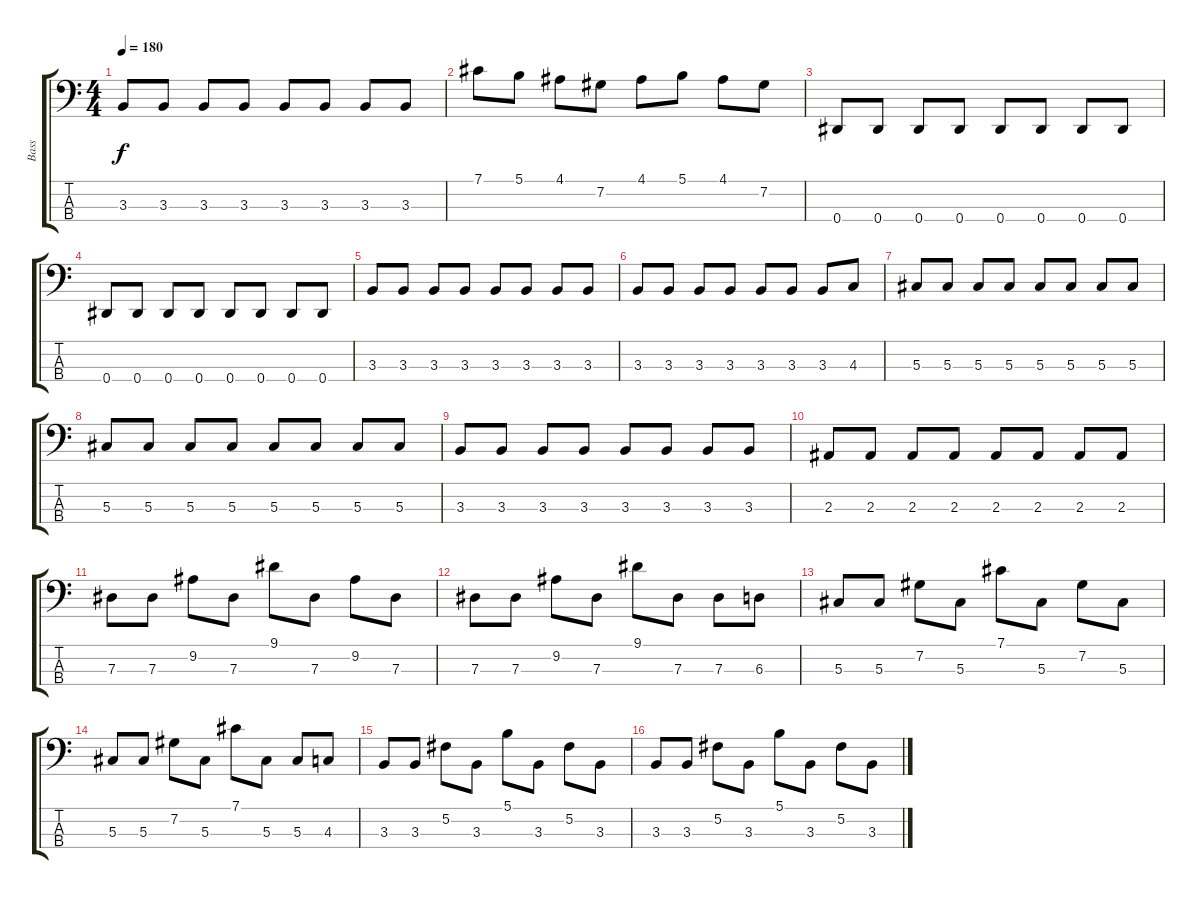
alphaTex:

\track ("Bass" "Bass") {instrument electricbasspick}
\staff {score tabs}
\tuning (Gb2 Db2 Ab1 Eb1) {hide}
\ts (4 4)
\tempo 180
\clef f4
\ks c
3.3.8{dy f} 3.3.8 3.3.8 3.3.8 3.3.8 3.3.8 3.3.8 3.3.8 |
7.1.8 5.1.8 4.1.8 7.2.8 4.1.8 5.1.8 4.1.8 7.2.8 |
0.4.8 0.4.8 0.4.8 0.4.8 0.4.8 0.4.8 0.4.8 0.4.8 |
0.4.8 0.4.8 0.4.8 0.4.8 0.4.8 0.4.8 0.4.8 0.4.8 |
3.3.8 3.3.8 3.3.8 3.3.8 3.3.8 3.3.8 3.3.8 3.3.8 |
3.3.8 3.3.8 3.3.8 3.3.8 3.3.8 3.3.8 3.3.8 4.3.8 |
5.3.8 5.3.8 5.3.8 5.3.8 5.3.8 5.3.8 5.3.8 5.3.8 |
5.3.8 5.3.8 5.3.8 5.3.8 5.3.8 5.3.8 5.3.8 5.3.8 |
3.3.8 3.3.8 3.3.8 3.3.8 3.3.8 3.3.8 3.3.8 3.3.8 |
2.3.8 2.3.8 2.3.8 2.3.8 2.3.8 2.3.8 2.3.8 2.3.8 |
7.3.8 7.3.8 9.2.8 7.3.8 9.1.8 7.3.8 9.2.8 7.3.8 |
7.3.8 7.3.8 9.2.8 7.3.8 9.1.8 7.3.8 7.3.8 6.3.8 |
5.3.8 5.3.8 7.2.8 5.3.8 7.1.8 5.3.8 7.2.8 5.3.8 |
5.3.8 5.3.8 7.2.8 5.3.8 7.1.8 5.3.8 5.3.8 4.3.8 |
3.3.8 3.3.8 5.2.8 3.3.8 5.1.8 3.3.8 5.2.8 3.3.8 |
3.3.8 3.3.8 5.2.8 3.3.8 5.1.8 3.3.8 5.2.8 3.3.8
